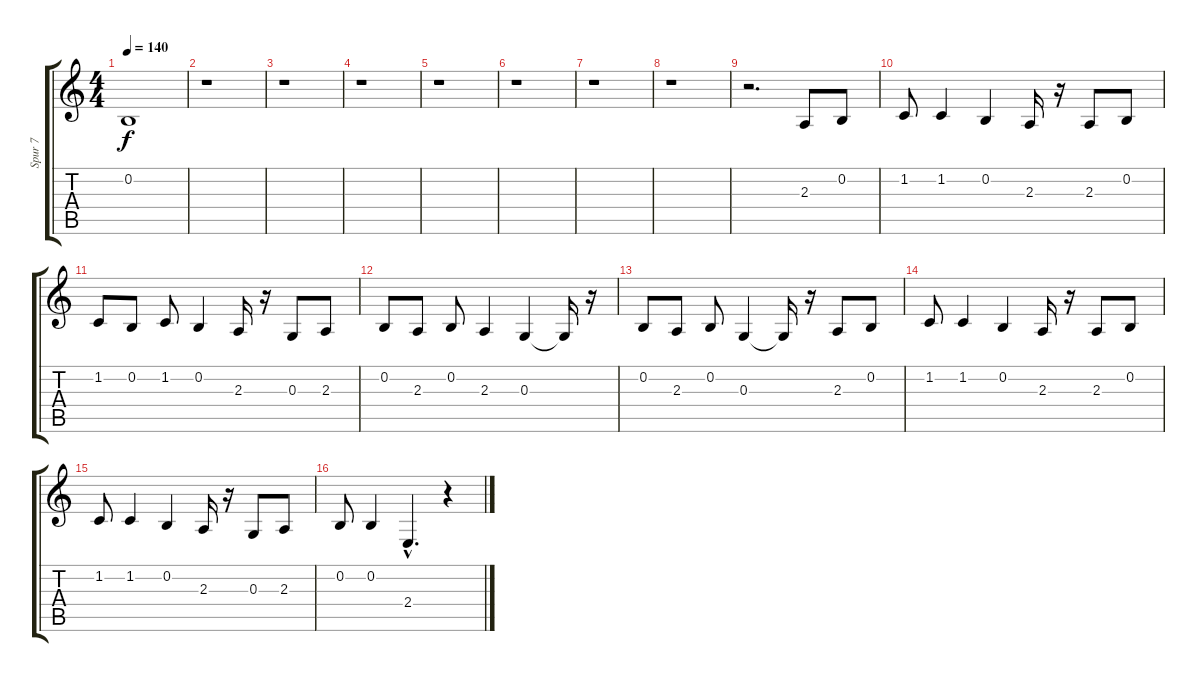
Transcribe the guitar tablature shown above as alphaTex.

\track ("Spur 7" "Spur 7") {instrument pad1newage}
\staff {score tabs}
\tuning (E4 B3 G3 D3 A2 E2) {hide}
\ts (4 4)
\tempo 140
\clef g2
\ks c
0.2{t}.1{dy f} |
r.1 |
r.1 |
r.1 |
r.1 |
r.1 |
r.1 |
r.1 |
r.2{d} 2.3.8 0.2.8 |
1.2.8 1.2.4 0.2.4 2.3.16 r.16 2.3.8 0.2.8 |
1.2.8 0.2.8 1.2.8 0.2.4 2.3.16 r.16 0.3.8 2.3.8 |
0.2.8 2.3.8 0.2.8 2.3.4 0.3.4 0.3{t}.16 r.16 |
0.2.8 2.3.8 0.2.8 0.3.4 0.3{t}.16 r.16 2.3.8 0.2.8 |
1.2.8 1.2.4 0.2.4 2.3.16 r.16 2.3.8 0.2.8 |
1.2.8 1.2.4 0.2.4 2.3.16 r.16 0.3.8 2.3.8 |
0.2.8 0.2.4 2.4{hac}.4{d} r.4
